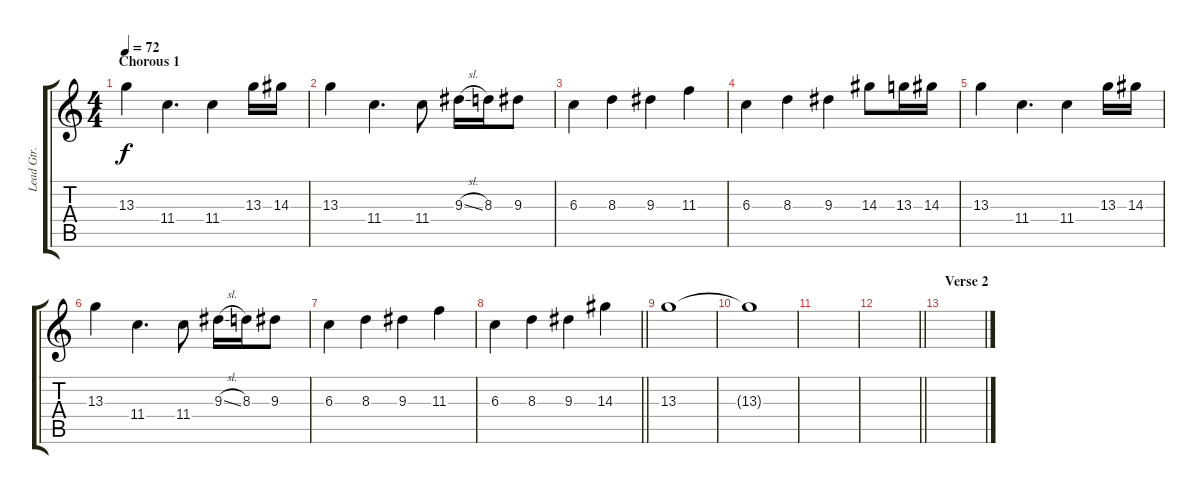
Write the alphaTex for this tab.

\track ("Lead Gtr." "Lead Gtr.") {instrument overdrivenguitar}
\staff {score tabs}
\tuning (Eb4 Bb3 Gb3 Db3 Ab2 Eb2) {hide}
\ts (4 4)
\section ("" "Chorous 1")
\tempo 72
\clef g2
\ks c
13.3.4{dy f volume 4 balance 8} 11.4.4{d} 11.4.4 13.3.16 14.3.16 |
13.3.4 11.4.4{d} 11.4.8 9.3{sl}.16 8.3.16 9.3.8 |
6.3.4 8.3.4 9.3.4 11.3.4 |
6.3.4 8.3.4 9.3.4 14.3.8 13.3.16 14.3.16 |
13.3.4 11.4.4{d} 11.4.4 13.3.16 14.3.16 |
13.3.4 11.4.4{d} 11.4.8 9.3{sl}.16 8.3.16 9.3.8 |
6.3.4 8.3.4 9.3.4 11.3.4 |
\barLineRight lightlight
6.3.4 8.3.4 9.3.4 14.3.4 |
\section ("" "")
13.3.1 |
13.3{t}.1 |
|
\barLineRight lightlight
|
\section ("" "Verse 2")
